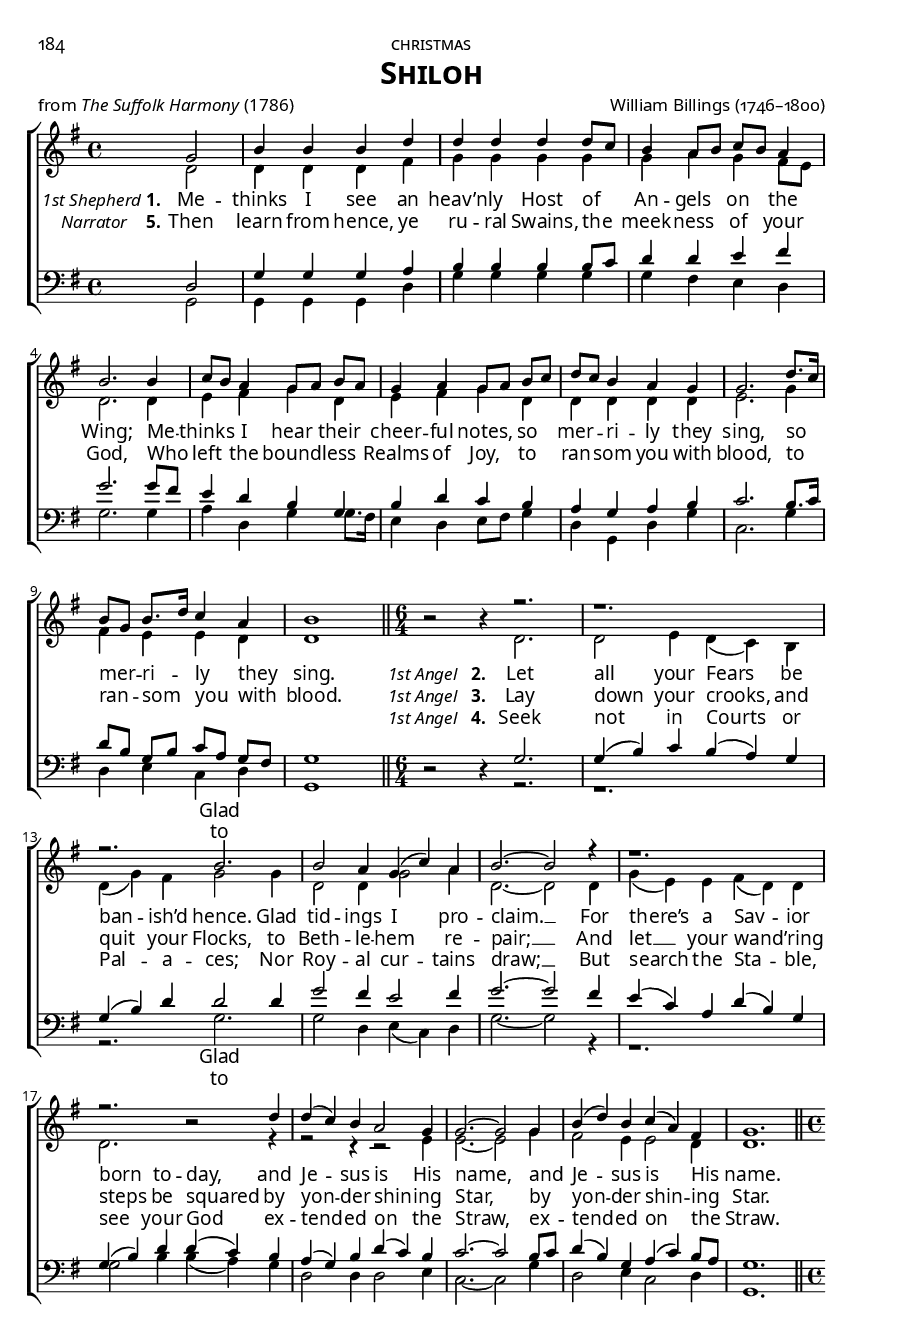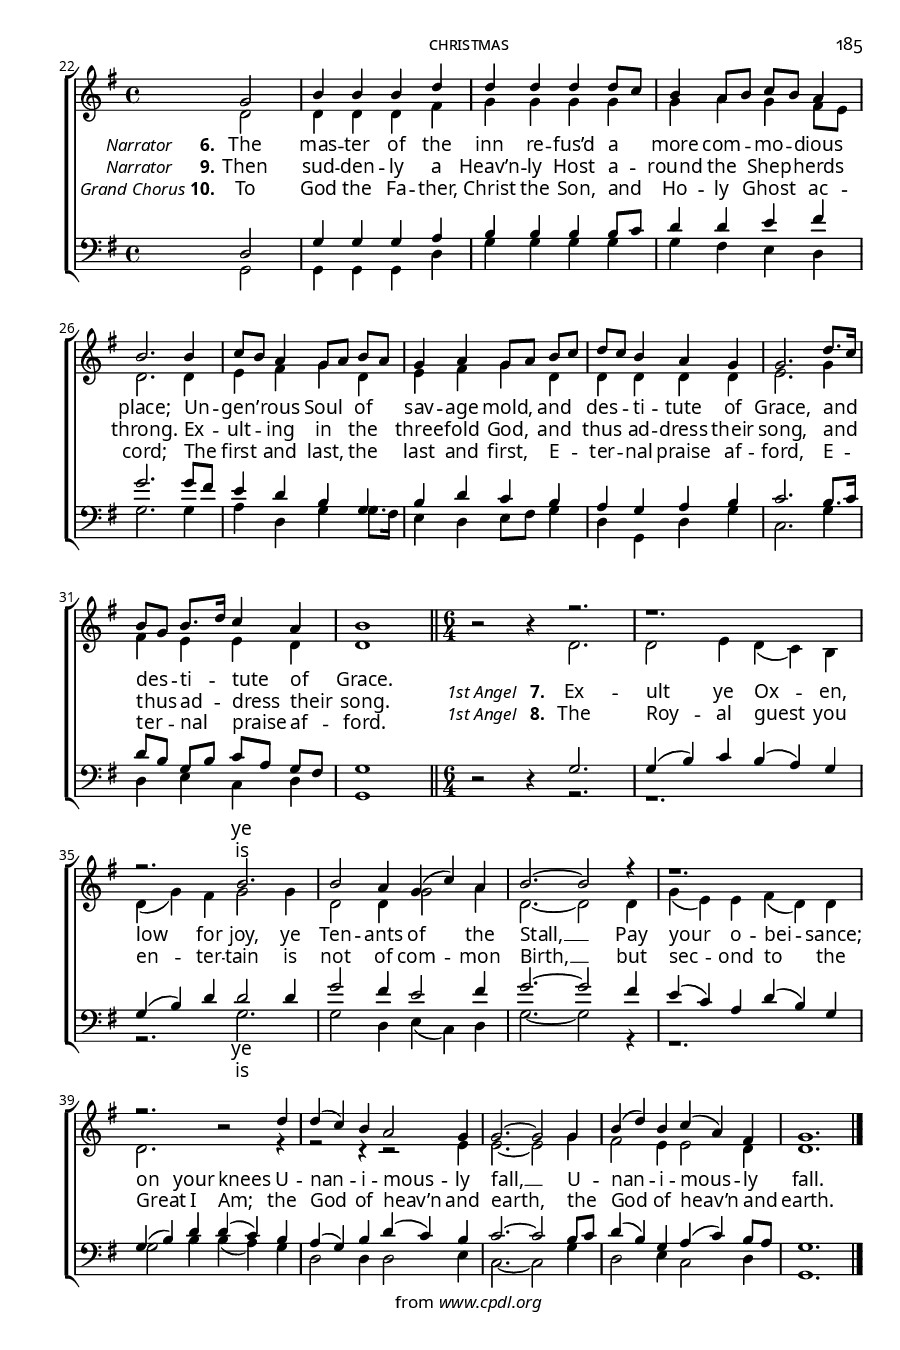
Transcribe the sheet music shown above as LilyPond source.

\version "2.14.2"
\include "util.ly"
\header {
  title = \markup{\override #'(font-name . "Garamond Premier Pro Semibold"){ \abs-fontsize #15 \smallCapsOldStyle"Shiloh"}}
  poet = \markup { "from" \italic "The Suffolk Harmony" "(1786)"}
  composer = \markup\oldStyleNum"William Billings (1746–1800)"
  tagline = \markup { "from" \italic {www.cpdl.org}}
}
\paper {
  %print-all-headers = ##t
  paper-height = 9\in
  paper-width = 6\in
  indent = 0\in
  %system-system-spacing = #'((basic-distance . 10) (padding . 0))
  system-system-spacing =
    #'((basic-distance . 0)
       (minimum-distance . 0)
       (padding . -5)
       (stretchability . 100))
  ragged-last-bottom = ##f
  ragged-bottom = ##f
  two-sided = ##t
  inner-margin = 0.5\in
  outer-margin = 0.25\in
  top-margin = 0.25\in
  bottom-margin = 0.25\in
  first-page-number = #184
  print-first-page-number = ##t
  headerLine = \markup{\override #'(font-name . "Garamond Premier Pro") \smallCapsOldStyle"christmas"}
  oddHeaderMarkup = \markup\fill-line{
     \override #'(font-name . "Garamond Premier Pro")\abs-fontsize #8.5
     \combine 
        \fill-line{"" \on-the-fly #print-page-number-check-first
        \oldStylePageNum""
        }
        \fill-line{\headerLine}
  }
  evenHeaderMarkup = \markup {
     \override #'(font-name . "Garamond Premier Pro")\abs-fontsize #8.5
     \combine
        \on-the-fly #print-page-number-check-first
        \oldStylePageNum""
        \fill-line{\headerLine}
  }
}
#(set-global-staff-size 15) \paper{ #(define fonts (make-pango-font-tree "GoudyOlSt BT" "Garamond Premier Pro" "Garamond Premier Pro" (/ 15 20))) }
global = {
  \key g \major
  \time 4/4
  \autoBeamOff
}

sopMusic = \relative c' {
  \repeat unfold 2 {
    \global
    \partial 2 g'2 |
    b4 b b d |
    d d d d8[ c] |
    b4 a8[ b] c[ b] a4 |
    b2. b4 |
    
    c8[ b] a4 g8[ a] b[ a] |
    g4 a g8[ a] b[ c] |
    d[ c] b4 a g |
    g2. d'8.[ c16] |
    b8[ g] b8.[ d16] c4 a |
    b1 \bar "||"
    
    \time 6/4 |
    b2\rest b4\rest r2. |
    r1. | \break
    r2. b2. |
    b2 a4 g( c) a |
    b2.~ b2 r4 |
    
    r1. |
    r2. b2\rest d4 |
    d( c) b a2 g4 |
    g2.~ g2 g4 |
    b( d) b c( a) fis |
    g1. \bar "||" \pageBreak
  }
  \bar "|."
}
sopWords = \lyricmode {
  \repeat unfold 34{\skip1}
  Glad
  \repeat unfold 17{\skip1}
  \repeat unfold 34{\skip1}
  ye
}
sopWordsII = \lyricmode {
  \repeat unfold 34{\skip1}
  to
  \repeat unfold 17{\skip1}
  \repeat unfold 34{\skip1}
  is
}
sopWordsIII = \lyricmode {
  \repeat unfold 34{\skip1}
  %Nor
}

altoMusic = \relative c' {
  \repeat unfold 2 {
    d2 |
    d4 d d fis |
    g g g g |
    g a g fis8[ e] |
    d2. d4 |
    
    e fis g d |
    e fis g d |
    d d d d |
    e2. g4 |
    fis e e d |
    
    d1 \bar "||"
    
    s2. d |
    d2 e4 d( c) b |
    d( g) fis g2 g4 |
    d2 d4  g2 a4 |
    d,2.~ d2 d4 |
    
    g( e) e fis( d) d |
    d2. s2 r4 |
    r2 r4 r2 e4 |
    e2.~ e2 g4 |
    fis2 e4 e2 d4 |
    d1. |
  }
}
dropLyrics = {
  \override LyricText #'extra-offset = #'(0 . -2.5)
  \override LyricHyphen #'extra-offset = #'(0 . -2.5)
  \override LyricExtender #'extra-offset = #'(0 . -2.5)
  \override StanzaNumber #'extra-offset = #'(0 . -2.5)
}
altoWords = {
  \dropLyricsIX
  \set stanza = \markup {\normal-text\italic " 1st Shepherd" "1."}
    \lyricmode {
    Me -- thinks I see an heav’n -- ly Host of An -- gels on the Wing;
    Me -- thinks I hear their cheer -- ful notes, so mer -- ri -- ly they sing,
    so mer -- ri -- ly they sing.
  }
  \set stanza = \markup {\normal-text\italic "1st Angel" "  2. "}
  \lyricmode {
    Let all your Fears be ban -- ish’d hence.
    Glad tid -- ings I pro -- claim. __
    For there’s a Sav -- ior born to -- day,
    and Je -- sus is His name,
    and Je -- sus is His name.
  }
  \set stanza = \markup {\normal-text\italic " Narrator     " "6."}
  \lyricmode {
    The mas -- ter of the inn re -- fus’d a more com -- mo -- dious place;
    Un -- gen’ -- rous Soul of sav -- age mold,
    and des -- ti -- tute of Grace,
    and des -- ti -- tute of Grace.
  }
  \dropLyrics
  \set stanza = \markup {\normal-text\italic "1st Angel" "  7. "}
  \lyricmode {
    Ex -- ult ye Ox -- en,
    \dropLyricsIX
    low for joy, ye Ten -- ants of the Stall, __
    Pay your o -- bei -- sance; on your knees
    U -- nan -- i -- mous -- ly fall, __
    U -- nan -- i -- mous -- ly fall.
  }
}
altoWordsII = {
  \dropLyricsIX
  \set stanza = \markup {\normal-text\italic " Narrator   " "5."}
  \lyricmode {
    Then learn from hence, ye ru -- ral Swains, the meek -- ness of your God,
    Who left the bound -- less Realms of Joy, to ran -- som you with blood,
    to ran -- som you with blood.
  }
  \set stanza = \markup {\normal-text\italic "1st Angel" "  3. "}
  \lyricmode {
    Lay down your crooks, and quit your Flocks,
    to Beth -- le -- hem re -- pair; __
    And let __ your wan -- d’ring steps be squared
    by yon -- der shin -- ing Star,
    by yon -- der shin -- ing Star.
  }
  \set stanza = \markup {\normal-text\italic " Narrator     " "9."}
  \lyricmode {
    Then sud -- den -- ly a Heav’n -- ly Host a -- round the Shep -- herds throng.
    Ex -- ult -- ing in the three -- fold God,
    and thus ad -- dress their song,
    and thus ad -- dress their song.
  }
  \dropLyrics
  \set stanza = \markup {\normal-text\italic "1st Angel" "  8. "}
  \lyricmode {
    The Roy -- al guest you
    \dropLyricsIX
    en -- ter -- tain is not of com -- mon Birth, __
    but sec -- ond to the Great I Am;
    the God of heav’n and earth,
%8.5x11 __
    the God of heav’n and earth.
  }
}
altoWordsIII = {
  \dropLyricsIX
  \lyricmode {
    \repeat unfold 34{\skip1}
  }
  \set stanza = \markup {\normal-text\italic "1st Angel" "  4. "}
  \lyricmode {
    Seek not in Courts or Pal -- a -- ces;
    Nor Roy -- al cur -- tains draw; __
    But search the Sta -- ble, see your God
    ex -- tend -- ed on the Straw,
    ex -- tend -- ed on the Straw.
  }
  \set stanza = \markup {\normal-text\italic " Grand Chorus" "10."}
  \lyricmode {
    To God the Fa -- ther, Christ the Son, and Ho -- ly Ghost ac -- cord;
    The first and last, the last and first,
    E -- ter -- nal praise af -- ford,
    E -- ter -- nal praise af -- ford.
    
  }
}
altoWordsIV = \lyricmode {
  
  \set ignoreMelismata = ##t
}
altoWordsV = \lyricmode {
  \set stanza = #"5. "
  \set ignoreMelismata = ##t
}
altoWordsVI = \lyricmode {
  \set stanza = #"6. "
  \set ignoreMelismata = ##t
}
tenorMusic = \relative c {
  \repeat unfold 2 {
    d2 |
    g4 g g a |
    b b b b8[ c] |
    d4 d e fis |
    g2. g8[ fis] |
    
    e4 d b g |
    b d c b |
    a g a b |
    c2. b8.[ c16] |
    d8[ b] g[ b] c[ a] g[ fis] |
    g1 \bar "||"
    
    s2. g |
    g4( b) c b( a) g |
    g( b) d d2 d4 |
    g2 fis4 e2 fis4 |
    g2.~ g2 fis4 |
    
    e( c) a d( b) g |
    g( b) d d( c) b |
    a( g) b d( c) b |
    c2.~ c2 b8[ c] |
    d4( b) g a( c) b8[ a] |
    g1. |
  }
}
tenorWords = \lyricmode {

}

bassMusic = \relative c {
  \repeat unfold 2 {
    g2 |
    g4 g g d' |
    g g g g |
    g fis e d |
    g2. g4 |
    
    a d, g g8.[ fis16] |
    e4 d e8[ fis] g4 |
    d g, d' g |
    c,2. g'4 |
    d e c d |
    g,1 \bar "||"
    
    d'2\rest d4\rest r2. |
    r1. |
    r2. g |
    g2 d4 e( c) d |
    g2.~ g2 r4 |
    
    r1. |
    g2 b4 b( a) g |
    d2 d4 d2 e4 |
    c2.~ c2 g'4 |
    d2 e4 c2 d4 |
    g,1. |
  }
}
bassWords = \lyricmode {
  \repeat unfold 34{\skip1}
  Glad
  \repeat unfold 20{\skip1}
  \repeat unfold 34{\skip1}
  ye
}
bassWordsII = \lyricmode {
  \repeat unfold 34{\skip1}
  to
  \repeat unfold 20{\skip1}
  \repeat unfold 34{\skip1}
  is
}
bassWordsIII = \lyricmode {
  \repeat unfold 34{\skip1}
  %Nor
}

pianoRH = \relative c' {
  
}
pianoLH = \relative c' {
  
}

\score {
  <<
   \new ChoirStaff <<
    \new Staff = women <<
      \set Staff.explicitKeySignatureVisibility = #end-of-line-invisible
      \new Voice = "sopranos" { \voiceOne << \global \sopMusic >> }
      \new Voice = "altos" { \voiceTwo << \global \altoMusic >> }
    >>
   \new Staff = men <<
      \set Staff.explicitKeySignatureVisibility = #end-of-line-invisible
      \clef bass
      \new Voice = "tenors" { \voiceOne << \global \tenorMusic >> }
      \new Voice = "basses" { \voiceTwo << \global \bassMusic >> }
    >>
    \new Lyrics \with { alignAboveContext = #"women" \override VerticalAxisGroup #'nonstaff-relatedstaff-spacing = #'((padding . 0.2))} \lyricsto "sopranos" \sopWords
    \new Lyrics \with { alignAboveContext = #"women" \override VerticalAxisGroup #'nonstaff-relatedstaff-spacing = #'((padding . 0.2))} \lyricsto "sopranos" \sopWordsII
    \new Lyrics \with { alignAboveContext = #"women" \override VerticalAxisGroup #'nonstaff-relatedstaff-spacing = #'((padding . 0.2))} \lyricsto "sopranos" \sopWordsIII
    \new Lyrics = "altosVI"  \with { alignBelowContext = #"women" } \lyricsto "tenors" \altoWordsVI
    \new Lyrics = "altosV"  \with { alignBelowContext = #"women" } \lyricsto "tenors" \altoWordsV
    \new Lyrics = "altosIV"  \with { alignBelowContext = #"women" } \lyricsto "tenors" \altoWordsIV
    \new Lyrics = "altosIII"  \with { alignBelowContext = #"women" } \lyricsto "tenors" \altoWordsIII
    \new Lyrics = "altosII"  \with { alignBelowContext = #"women" } \lyricsto "tenors" \altoWordsII
    \new Lyrics = "altos"  \with { alignBelowContext = #"women" \override VerticalAxisGroup #'nonstaff-relatedstaff-spacing = #'((padding . -0.5))} \lyricsto "tenors" \altoWords
    \new Lyrics \with { alignAboveContext = #"men" \override VerticalAxisGroup #'nonstaff-relatedstaff-spacing = #'((basic-distance . 1)) } \lyricsto "tenors" \tenorWords
    \new Lyrics \with { alignBelowContext = #"men" \override VerticalAxisGroup #'nonstaff-relatedstaff-spacing = #'((basic-distance . 1)) } \lyricsto "basses" \bassWordsIII
    \new Lyrics \with { alignBelowContext = #"men" \override VerticalAxisGroup #'nonstaff-relatedstaff-spacing = #'((basic-distance . 1)) } \lyricsto "basses" \bassWordsII
    \new Lyrics \with { alignBelowContext = #"men" \override VerticalAxisGroup #'nonstaff-relatedstaff-spacing = #'((padding . 0.4)) } \lyricsto "basses" \bassWords
  >>
%    \new PianoStaff << \new Staff { \new Voice { \pianoRH } } \new Staff { \clef "bass" \pianoLH } >>
  >>
  \layout {
    \context {
      \Score
      %\override SpacingSpanner #'base-shortest-duration = #(ly:make-moment 1 8)
      %\override SpacingSpanner #'common-shortest-duration = #(ly:make-moment 1 4)
    }
    \context {
      % Remove all empty staves
      % \Staff \RemoveEmptyStaves \override VerticalAxisGroup #'remove-first = ##t
    }
    \context {
      \Lyrics
      \override LyricText #'X-offset = #center-on-word
    }
  }
}

